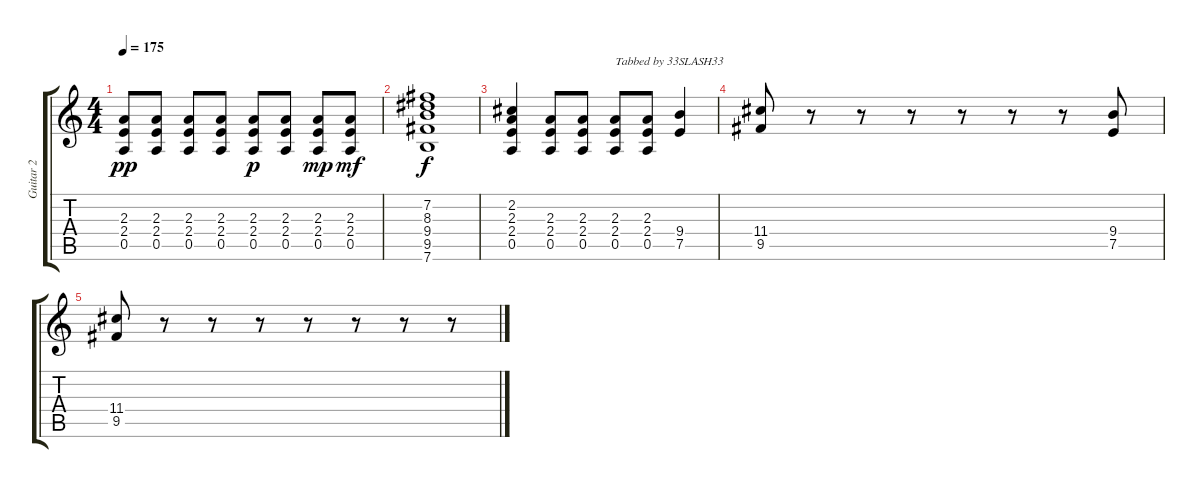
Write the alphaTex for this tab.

\track ("Guitar 2" "Guitar 2") {instrument distortionguitar}
\staff {score tabs}
\tuning (E4 B3 G3 D3 A2 E2) {hide}
\ts (4 4)
\tempo 175
\clef g2
\ks c
(2.3 2.4 0.5).8{dy pp} (2.3 2.4 0.5).8 (2.3 2.4 0.5).8 (2.3 2.4 0.5).8 (2.3 2.4 0.5).8{dy p} (2.3 2.4 0.5).8 (2.3 2.4 0.5).8{dy mp} (2.3 2.4 0.5).8{dy mf} |
(7.2 8.3 9.4 9.5 7.6).1{dy f} |
(2.2 2.3 2.4 0.5).4 (2.3 2.4 0.5).8 (2.3 2.4 0.5).8 (2.3 2.4 0.5).8{txt "Tabbed by 33SLASH33"} (2.3 2.4 0.5).8 (9.4 7.5).4 |
(11.4 9.5).8 r.8 r.8 r.8 r.8 r.8 r.8 (9.4 7.5).8 |
(11.4 9.5).8 r.8 r.8 r.8 r.8 r.8 r.8 r.8
